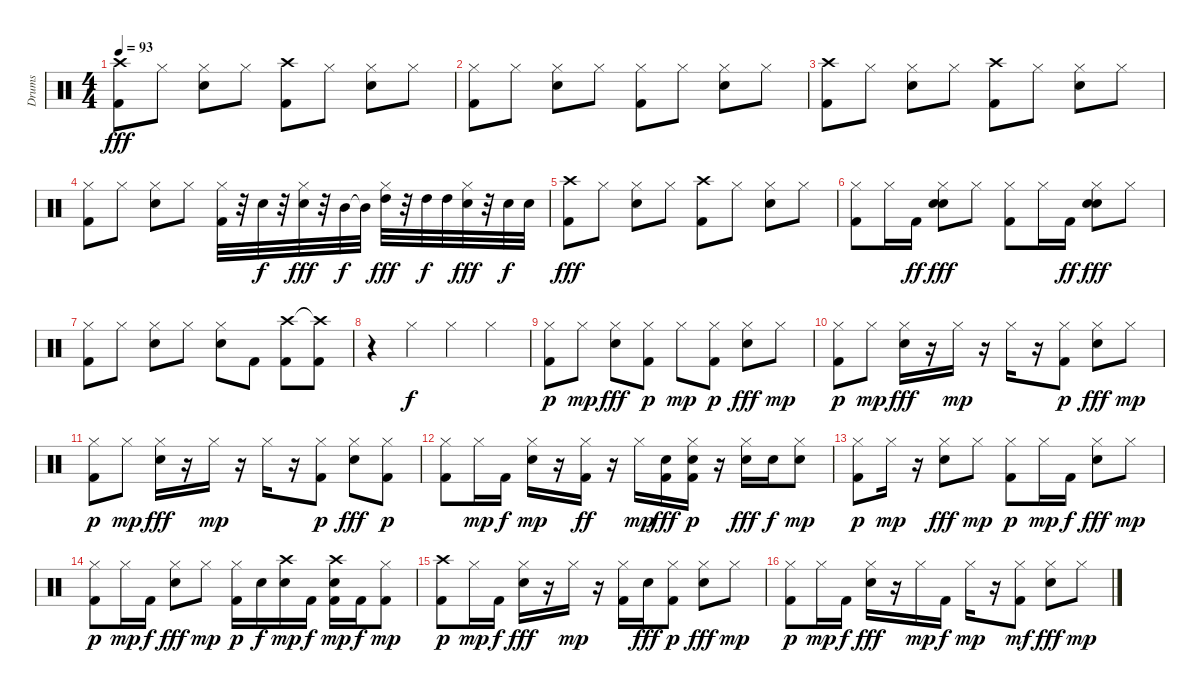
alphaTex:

\track ("Drums" "Drums") {instrument percussion}
\staff {score}
\articulation defaults
\ts (4 4)
\tempo 93
\clef neutral
\ks c
("Crash high (hit)" "Kick (hit) 2").8{dy fff} "Hi-Hat (closed)".8 ("Hi-Hat (closed)" "Snare (hit) 2").8 "Hi-Hat (closed)".8 ("Crash high (hit)" "Kick (hit) 2").8 "Hi-Hat (closed)".8 ("Hi-Hat (closed)" "Snare (hit) 2").8 "Hi-Hat (closed)".8 |
("Hi-Hat (closed)" "Kick (hit) 2").8 "Hi-Hat (closed)".8 ("Hi-Hat (closed)" "Snare (hit) 2").8 "Hi-Hat (closed)".8 ("Hi-Hat (closed)" "Kick (hit) 2").8 "Hi-Hat (closed)".8 ("Hi-Hat (closed)" "Snare (hit) 2").8 "Hi-Hat (closed)".8 |
("Crash high (hit)" "Kick (hit) 2").8 "Hi-Hat (closed)".8 ("Hi-Hat (closed)" "Snare (hit) 2").8 "Hi-Hat (closed)".8 ("Crash high (hit)" "Kick (hit) 2").8 "Hi-Hat (closed)".8 ("Hi-Hat (closed)" "Snare (hit) 2").8 "Hi-Hat (closed)".8 |
("Hi-Hat (closed)" "Kick (hit) 2").8 "Hi-Hat (closed)".8 ("Hi-Hat (closed)" "Snare (hit) 2").8 "Hi-Hat (closed)".8 ("Hi-Hat (closed)" "Kick (hit) 2").32 r.32 "Snare (hit) 2".32{dy f} r.32 ("Hi-Hat (closed)" "Snare (hit) 2").32{dy fff} r.32 "Mid Tom (hit)".32{dy f} "Mid Tom (hit)"{t}.32 ("Hi-Hat (closed)" "High Tom (hit)").32{dy fff} r.32 "High Tom (hit)".32{dy f} "High Tom (hit)".32 ("Hi-Hat (closed)" "Snare (hit) 2").32{dy fff} r.32 "Snare (hit) 2".32{dy f} "Snare (hit) 2".32 |
("Crash high (hit)" "Kick (hit) 2").8{dy fff} "Hi-Hat (closed)".8 ("Hi-Hat (closed)" "Snare (hit) 2").8 "Hi-Hat (closed)".8 ("Crash high (hit)" "Kick (hit) 2").8 "Hi-Hat (closed)".8 ("Hi-Hat (closed)" "Snare (hit) 2").8 "Hi-Hat (closed)".8 |
("Hi-Hat (closed)" "Kick (hit) 2").8 "Hi-Hat (closed)".16 "Kick (hit) 2".16{dy ff} ("Hi-Hat (closed)" "Snare (hit) 2" "Electric Snare (hit)").8{dy fff} "Hi-Hat (closed)".8 ("Hi-Hat (closed)" "Kick (hit) 2").8 "Hi-Hat (closed)".16 "Kick (hit) 2".16{dy ff} ("Hi-Hat (closed)" "Snare (hit) 2" "Electric Snare (hit)").8{dy fff} "Hi-Hat (closed)".8 |
("Hi-Hat (closed)" "Kick (hit) 2").8 "Hi-Hat (closed)".8 ("Hi-Hat (closed)" "Snare (hit) 2").8 "Hi-Hat (closed)".8 ("Hi-Hat (closed)" "Snare (hit) 2").8 "Kick (hit) 2".8 ("Crash high (hit)" "Kick (hit) 2").8 ("Crash high (hit)"{t} "Kick (hit) 2").8 |
r.4 "Hi-Hat (closed)".4{dy f} "Hi-Hat (closed)".4 "Hi-Hat (closed)".4 |
("Hi-Hat (closed)" "Kick (hit) 2").8{dy p volume 16} "Hi-Hat (closed)".8{dy mp} ("Hi-Hat (closed)" "Snare (hit) 2").8{dy fff} ("Hi-Hat (closed)" "Kick (hit) 2").8{dy p} "Hi-Hat (closed)".8{dy mp} ("Hi-Hat (closed)" "Kick (hit) 2").8{dy p} ("Hi-Hat (closed)" "Snare (hit) 2").8{dy fff} "Hi-Hat (closed)".8{dy mp} |
("Hi-Hat (closed)" "Kick (hit) 2").8{dy p} "Hi-Hat (closed)".8{dy mp} ("Hi-Hat (closed)" "Snare (hit) 2").16{dy fff} r.16 "Hi-Hat (closed)".16{dy mp} r.16 "Hi-Hat (closed)".16 r.16 ("Hi-Hat (closed)" "Kick (hit) 2").8{dy p} ("Hi-Hat (closed)" "Snare (hit) 2").8{dy fff} "Hi-Hat (closed)".8{dy mp} |
("Hi-Hat (closed)" "Kick (hit) 2").8{dy p} "Hi-Hat (closed)".8{dy mp} ("Hi-Hat (closed)" "Snare (hit) 2").16{dy fff} r.16 "Hi-Hat (closed)".16{dy mp} r.16 "Hi-Hat (closed)".16 r.16 ("Hi-Hat (closed)" "Kick (hit) 2").8{dy p} ("Hi-Hat (closed)" "Snare (hit) 2").8{dy fff} ("Hi-Hat (closed)" "Kick (hit) 2").8{dy p} |
("Hi-Hat (closed)" "Kick (hit) 2").8 "Hi-Hat (closed)".16{dy mp} "Kick (hit) 2".16{dy f} ("Hi-Hat (closed)" "Electric Snare (hit)").16{dy mp} r.16 ("Hi-Hat (closed)" "Kick (hit) 2").16{dy ff} r.16 "Hi-Hat (closed)".16{dy mp} ("Snare (hit) 2" "Kick (hit) 2").16{dy fff} ("Hi-Hat (closed)" "Snare (hit) 2" "Kick (hit) 2").16{dy p} r.16 ("Hi-Hat (closed)" "Snare (hit) 2").16{dy fff} "Snare (hit) 2".16{dy f} ("Hi-Hat (closed)" "Snare (hit) 2").8{dy mp} |
("Hi-Hat (closed)" "Kick (hit) 2").8{dy p} "Hi-Hat (closed)".16{dy mp} r.16 ("Hi-Hat (closed)" "Snare (hit) 2").8{dy fff} "Hi-Hat (closed)".8{dy mp} ("Hi-Hat (closed)" "Kick (hit) 2").8{dy p} "Hi-Hat (closed)".16{dy mp} "Kick (hit) 2".16{dy f} ("Hi-Hat (closed)" "Snare (hit) 2").8{dy fff} "Hi-Hat (closed)".8{dy mp} |
("Hi-Hat (closed)" "Kick (hit) 2").8{dy p} "Hi-Hat (closed)".16{dy mp} "Kick (hit) 2".16{dy f} ("Hi-Hat (closed)" "Snare (hit) 2").8{dy fff} "Hi-Hat (closed)".8{dy mp} ("Hi-Hat (closed)" "Kick (hit) 2").16{dy p} "Snare (hit) 2".16{dy f} ("Crash high (hit)" "Snare (hit) 2").16{dy mp} "Kick (hit) 2".16{dy f} ("Crash high (hit)" "Snare (hit) 2" "Kick (hit) 2").16{dy mp} "Kick (hit) 2".16{dy f} ("Hi-Hat (closed)" "Kick (hit) 2").8{dy mp} |
("Crash high (hit)" "Kick (hit) 2").8{dy p} "Hi-Hat (closed)".16{dy mp} "Kick (hit) 2".16{dy f} ("Hi-Hat (closed)" "Snare (hit) 2").16{dy fff} r.16 "Hi-Hat (closed)".16{dy mp} r.16 ("Hi-Hat (closed)" "Kick (hit) 2").16 "Snare (hit) 2".16{dy fff} ("Hi-Hat (closed)" "Kick (hit) 2").8{dy p} ("Hi-Hat (closed)" "Snare (hit) 2").8{dy fff} "Hi-Hat (closed)".8{dy mp} |
("Hi-Hat (closed)" "Kick (hit) 2").8{dy p} "Hi-Hat (closed)".16{dy mp} "Kick (hit) 2".16{dy f} ("Hi-Hat (closed)" "Snare (hit) 2").16{dy fff} r.16 "Hi-Hat (closed)".16{dy mp} "Kick (hit) 2".16{dy f} "Hi-Hat (closed)".16{dy mp} r.16 ("Hi-Hat (closed)" "Kick (hit) 2").8{dy mf} ("Hi-Hat (closed)" "Snare (hit) 2").8{dy fff} "Hi-Hat (closed)".8{dy mp}
